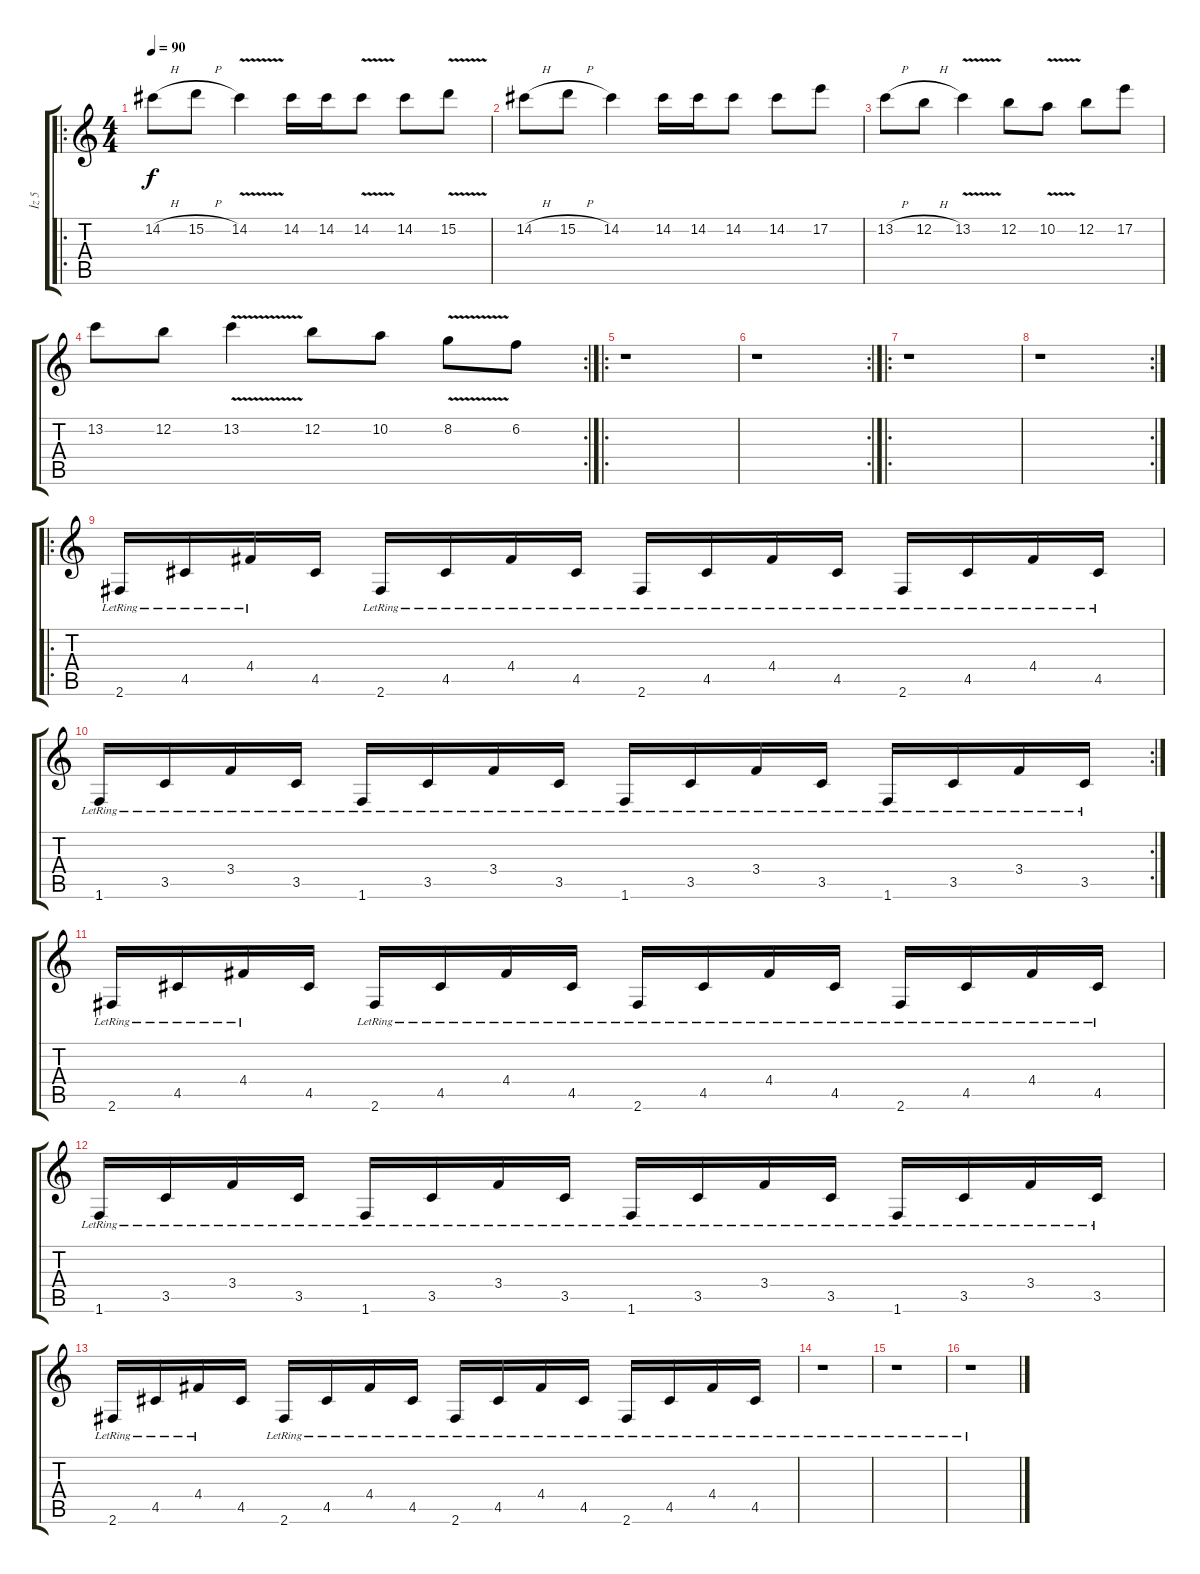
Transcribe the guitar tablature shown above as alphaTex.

\track ("İz 5" "İz 5") {instrument distortionguitar}
\staff {score tabs}
\tuning (E4 B3 G3 D3 A2 E2) {hide}
\ro
\ts (4 4)
\tempo 90
\clef g2
\ks c
14.2{h}.8{dy f} 15.2{h}.8 14.2{v}.4 14.2.16 14.2.16 14.2{v}.8 14.2.8 15.2{v}.8 |
14.2{h}.8 15.2{h}.8 14.2.4 14.2.16 14.2.16 14.2.8 14.2.8 17.2.8 |
13.2{h}.8 12.2{h}.8 13.2{v}.4 12.2.8 10.2{v}.8 12.2.8 17.2.8 |
\rc 2
13.2.8 12.2.8 13.2{v}.4 12.2.8 10.2.8 8.2{v}.8 6.2.8 |
\ro
r.1 |
\rc 2
r.1 |
\ro
r.1 |
\rc 2
r.1 |
\ro
2.6{lr}.16{instrument acousticguitarsteel} 4.5{lr}.16 4.4{lr}.16 4.5.16 2.6{lr}.16 4.5{lr}.16 4.4{lr}.16 4.5{lr}.16 2.6{lr}.16 4.5{lr}.16 4.4{lr}.16 4.5{lr}.16 2.6{lr}.16 4.5{lr}.16 4.4{lr}.16 4.5{lr}.16 |
\rc 2
1.6{lr}.16 3.5{lr}.16 3.4{lr}.16 3.5{lr}.16 1.6{lr}.16 3.5{lr}.16 3.4{lr}.16 3.5{lr}.16 1.6{lr}.16 3.5{lr}.16 3.4{lr}.16 3.5{lr}.16 1.6{lr}.16 3.5{lr}.16 3.4{lr}.16 3.5{lr}.16 |
2.6{lr}.16{instrument acousticguitarsteel} 4.5{lr}.16 4.4{lr}.16 4.5.16 2.6{lr}.16 4.5{lr}.16 4.4{lr}.16 4.5{lr}.16 2.6{lr}.16 4.5{lr}.16 4.4{lr}.16 4.5{lr}.16 2.6{lr}.16 4.5{lr}.16 4.4{lr}.16 4.5{lr}.16 |
1.6{lr}.16 3.5{lr}.16 3.4{lr}.16 3.5{lr}.16 1.6{lr}.16 3.5{lr}.16 3.4{lr}.16 3.5{lr}.16 1.6{lr}.16 3.5{lr}.16 3.4{lr}.16 3.5{lr}.16 1.6{lr}.16 3.5{lr}.16 3.4{lr}.16 3.5{lr}.16 |
2.6{lr}.16 4.5{lr}.16 4.4{lr}.16 4.5.16 2.6{lr}.16 4.5{lr}.16 4.4{lr}.16 4.5{lr}.16 2.6{lr}.16 4.5{lr}.16 4.4{lr}.16 4.5{lr}.16 2.6{lr}.16 4.5{lr}.16 4.4{lr}.16 4.5{lr}.16 |
r.1{instrument distortionguitar} |
r.1 |
r.1
